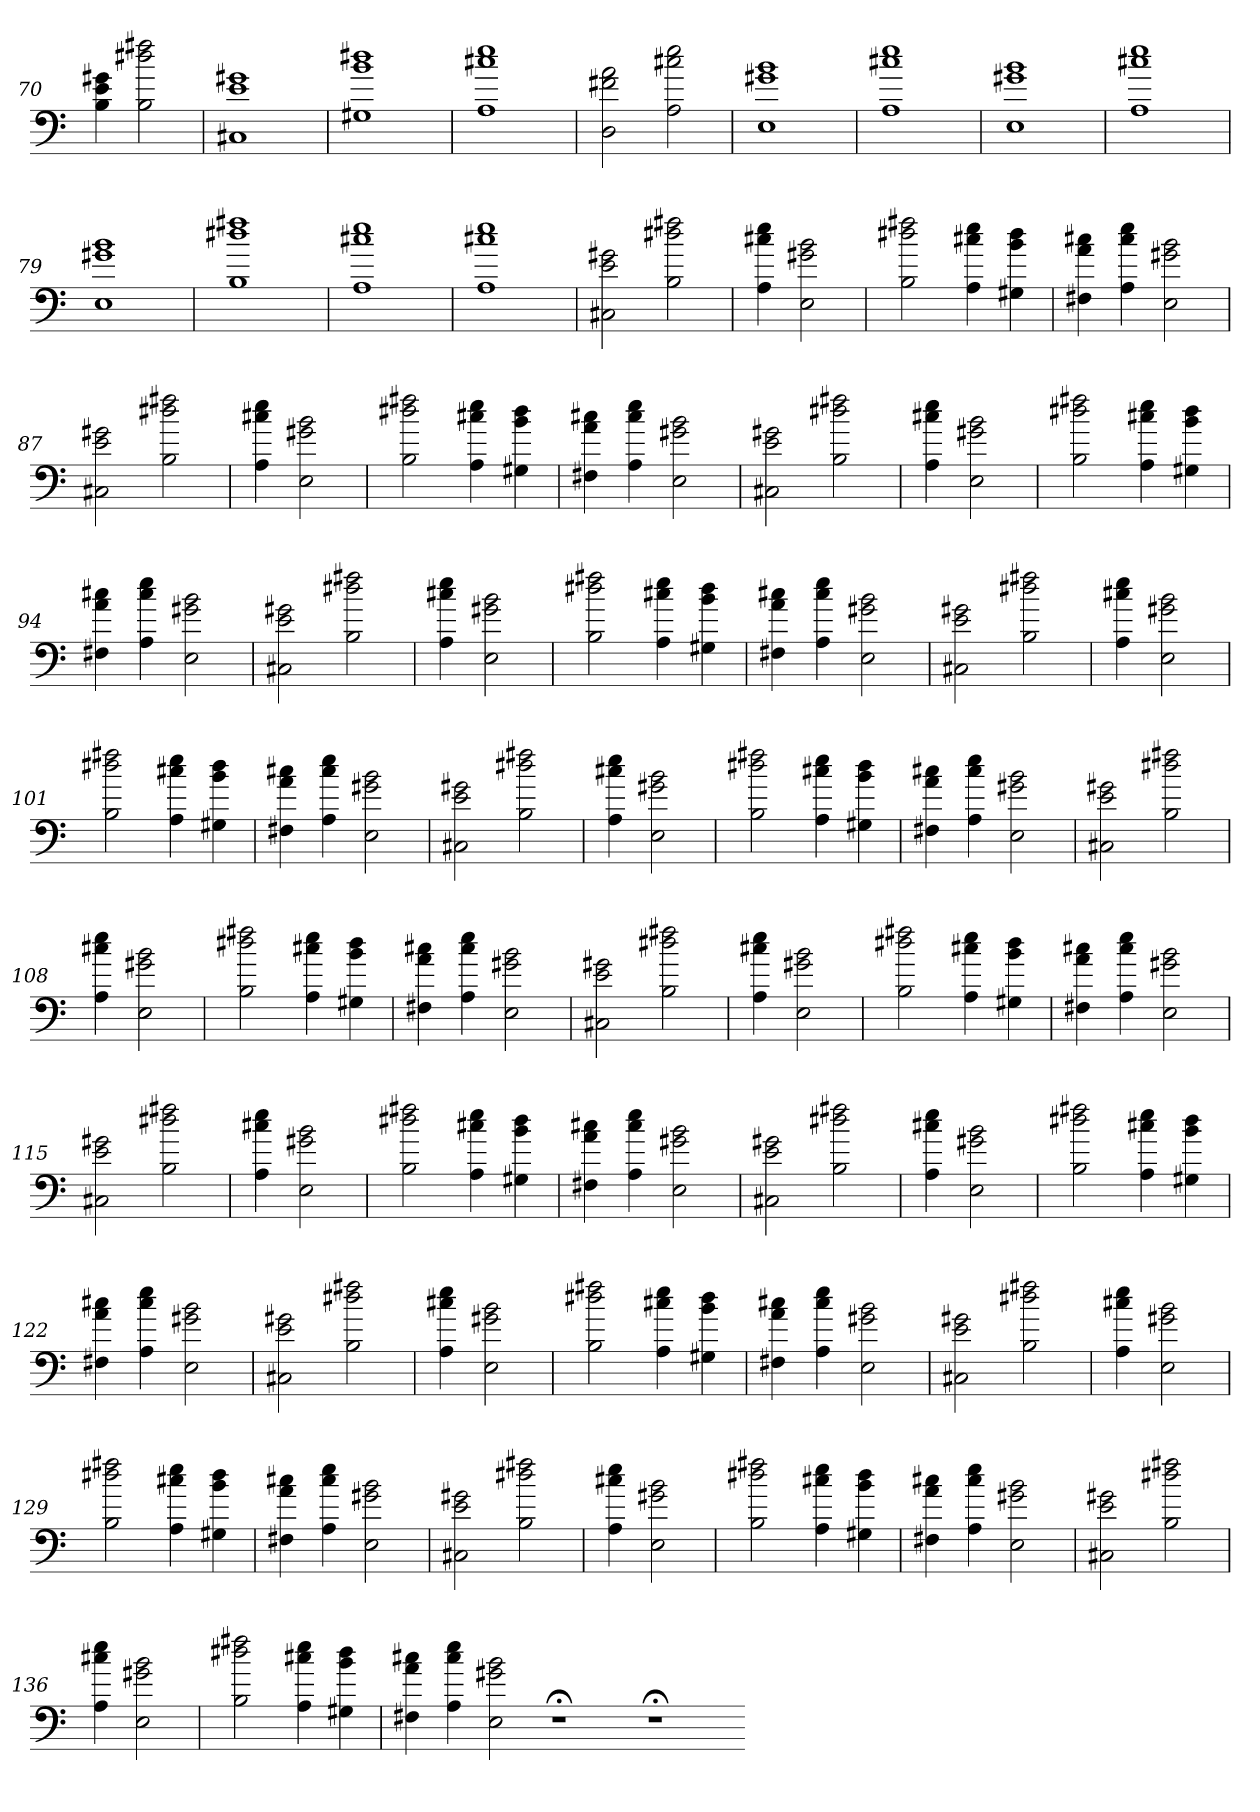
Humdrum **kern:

**kern
*part1
*staff1
=70
4B 4e 4g#X
2B 2dd#X 2ff#X
=71
1C#X 1e 1g#X
=72
1G#X 1b 1dd#X
=73
1A 1cc#X 1ee
=74
2D 2f#X 2a
2A 2cc#X 2ee
=75
1E 1g#X 1b
=76
1A 1cc#X 1ee
=77
1E 1g#X 1b
=78
1A 1cc#X 1ee
=79
1E 1g#X 1b
=80
1B 1dd#X 1ff#X
=81
1A 1cc#X 1ee
=82
1A 1cc#X 1ee
=83
2C#X 2e 2g#X
2B 2dd#X 2ff#X
=84
4A 4cc#X 4ee
2E 2g#X 2b
=85
2B 2dd#X 2ff#X
4A 4cc#X 4ee
4G#X 4b 4dd#
=86
4F#X 4a 4cc#X
4A 4cc# 4ee
2E 2g#X 2b
=87
2C#X 2e 2g#X
2B 2dd#X 2ff#X
=88
4A 4cc#X 4ee
2E 2g#X 2b
=89
2B 2dd#X 2ff#X
4A 4cc#X 4ee
4G#X 4b 4dd#
=90
4F#X 4a 4cc#X
4A 4cc# 4ee
2E 2g#X 2b
=91
2C#X 2e 2g#X
2B 2dd#X 2ff#X
=92
4A 4cc#X 4ee
2E 2g#X 2b
=93
2B 2dd#X 2ff#X
4A 4cc#X 4ee
4G#X 4b 4dd#
=94
4F#X 4a 4cc#X
4A 4cc# 4ee
2E 2g#X 2b
=95
2C#X 2e 2g#X
2B 2dd#X 2ff#X
=96
4A 4cc#X 4ee
2E 2g#X 2b
=97
2B 2dd#X 2ff#X
4A 4cc#X 4ee
4G#X 4b 4dd#
=98
4F#X 4a 4cc#X
4A 4cc# 4ee
2E 2g#X 2b
=99
2C#X 2e 2g#X
2B 2dd#X 2ff#X
=100
4A 4cc#X 4ee
2E 2g#X 2b
=101
2B 2dd#X 2ff#X
4A 4cc#X 4ee
4G#X 4b 4dd#
=102
4F#X 4a 4cc#X
4A 4cc# 4ee
2E 2g#X 2b
=103
2C#X 2e 2g#X
2B 2dd#X 2ff#X
=104
4A 4cc#X 4ee
2E 2g#X 2b
=105
2B 2dd#X 2ff#X
4A 4cc#X 4ee
4G#X 4b 4dd#
=106
4F#X 4a 4cc#X
4A 4cc# 4ee
2E 2g#X 2b
=107
2C#X 2e 2g#X
2B 2dd#X 2ff#X
=108
4A 4cc#X 4ee
2E 2g#X 2b
=109
2B 2dd#X 2ff#X
4A 4cc#X 4ee
4G#X 4b 4dd#
=110
4F#X 4a 4cc#X
4A 4cc# 4ee
2E 2g#X 2b
=111
2C#X 2e 2g#X
2B 2dd#X 2ff#X
=112
4A 4cc#X 4ee
2E 2g#X 2b
=113
2B 2dd#X 2ff#X
4A 4cc#X 4ee
4G#X 4b 4dd#
=114
4F#X 4a 4cc#X
4A 4cc# 4ee
2E 2g#X 2b
=115
2C#X 2e 2g#X
2B 2dd#X 2ff#X
=116
4A 4cc#X 4ee
2E 2g#X 2b
=117
2B 2dd#X 2ff#X
4A 4cc#X 4ee
4G#X 4b 4dd#
=118
4F#X 4a 4cc#X
4A 4cc# 4ee
2E 2g#X 2b
=119
2C#X 2e 2g#X
2B 2dd#X 2ff#X
=120
4A 4cc#X 4ee
2E 2g#X 2b
=121
2B 2dd#X 2ff#X
4A 4cc#X 4ee
4G#X 4b 4dd#
=122
4F#X 4a 4cc#X
4A 4cc# 4ee
2E 2g#X 2b
=123
2C#X 2e 2g#X
2B 2dd#X 2ff#X
=124
4A 4cc#X 4ee
2E 2g#X 2b
=125
2B 2dd#X 2ff#X
4A 4cc#X 4ee
4G#X 4b 4dd#
=126
4F#X 4a 4cc#X
4A 4cc# 4ee
2E 2g#X 2b
=127
2C#X 2e 2g#X
2B 2dd#X 2ff#X
=128
4A 4cc#X 4ee
2E 2g#X 2b
=129
2B 2dd#X 2ff#X
4A 4cc#X 4ee
4G#X 4b 4dd#
=130
4F#X 4a 4cc#X
4A 4cc# 4ee
2E 2g#X 2b
=131
2C#X 2e 2g#X
2B 2dd#X 2ff#X
=132
4A 4cc#X 4ee
2E 2g#X 2b
=133
2B 2dd#X 2ff#X
4A 4cc#X 4ee
4G#X 4b 4dd#
=134
4F#X 4a 4cc#X
4A 4cc# 4ee
2E 2g#X 2b
=135
2C#X 2e 2g#X
2B 2dd#X 2ff#X
=136
4A 4cc#X 4ee
2E 2g#X 2b
=137
2B 2dd#X 2ff#X
4A 4cc#X 4ee
4G#X 4b 4dd#
=138
4F#X 4a 4cc#X
4A 4cc# 4ee
2E 2g#X 2b
1r;<
1r;<
=-
*-
